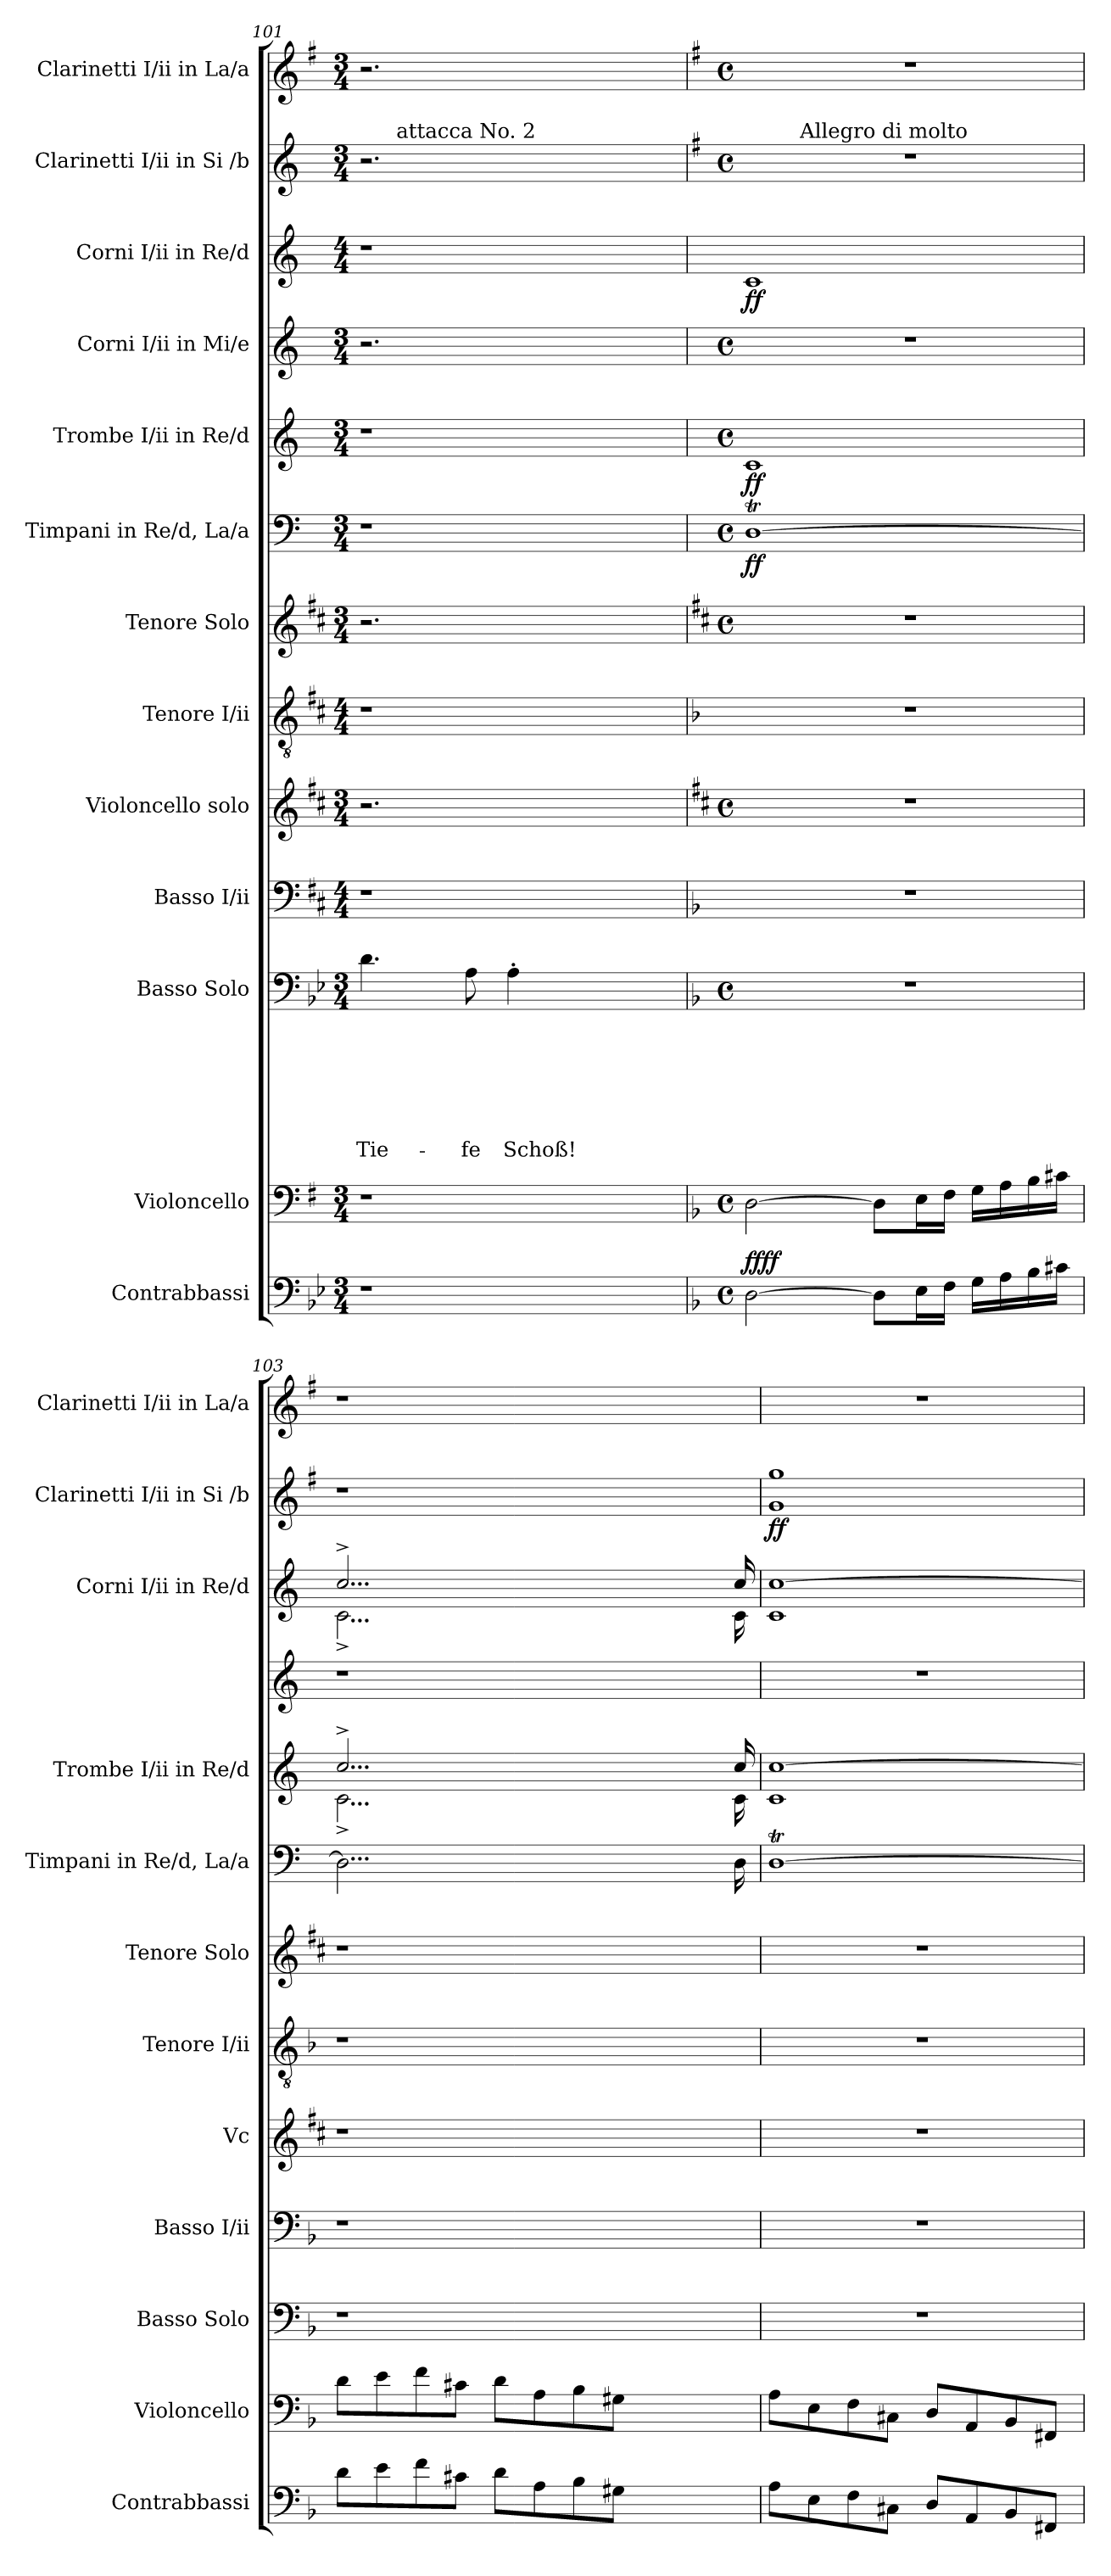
**kern	**dynam	**kern	**kern	**text	**text	**text	**text	**text	**text	**text	**kern	**kern	**kern	**kern	**kern	**dynam	**kern	**dynam	**kern	**kern	**dynam	**kern	**dynam	**kern
*part13	*part13	*part12	*part11	*part11	*part11	*part11	*part11	*part11	*part11	*part11	*part10	*part9	*part8	*part7	*part6	*part6	*part5	*part5	*part4	*part3	*part3	*part2	*part2	*part1
*staff13	*staff13	*staff12	*staff11	*staff11	*staff11	*staff11	*staff11	*staff11	*staff11	*staff11	*staff10	*staff9	*staff8	*staff7	*staff6	*staff6	*staff5	*staff5	*staff4	*staff3	*staff3	*staff2	*staff2	*staff1
*I"Contrabbassi	*	*I"Violoncello	*I"Basso Solo	*	*	*	*	*	*	*	*I"Basso I/ii	*I"Violoncello solo	*I"Tenore I/ii	*I"Tenore Solo	*I"Timpani in Re/d, La/a	*	*I"Trombe I/ii in Re/d	*	*I"Corni I/ii in Mi/e	*I"Corni I/ii in Re/d	*	*I"Clarinetti I/ii in Si /b	*	*I"Clarinetti I/ii in La/a
*I'Contrabbassi	*	*I'Violoncello	*I'Basso Solo	*	*	*	*	*	*	*	*I'Basso I/ii	*I'Vc	*I'Tenore I/ii	*I'Tenore Solo	*I'Timpani in Re/d, La/a	*	*I'Trombe I/ii in Re/d	*	*	*I'Corni I/ii in Re/d	*	*I'Clarinetti I/ii in Si /b	*	*I'Clarinetti I/ii in La/a
*clefF4	*	*clefF4	*clefF4	*	*	*	*	*	*	*	*clefF4	*clefG2	*clefGv2	*clefG2	*clefF4	*	*clefG2	*	*clefG2	*clefG2	*	*clefG2	*	*clefG2
*ITrd7c12	*	*ITrd-2c-3	*ITrd3c5	*	*	*	*	*	*	*	*ITrd-2c-3	*ITrd-2c-3	*ITrd-2c-3	*ITrd-2c-3	*ITrd-3c-5	*	*ITrd-3c-5	*	*ITrd4c7	*ITrd4c7	*	*ITrd1c2	*	*ITrd1c2
*k[b-e-]	*	*k[b-e-]	*k[b-]	*	*	*	*	*	*	*	*k[b-]	*k[b-]	*k[b-]	*k[b-]	*k[b-]	*	*k[b-]	*	*k[b-]	*k[b-]	*	*k[b-e-]	*	*k[b-]
*B-:	*	*B-:	*F:	*	*	*	*	*	*	*	*F:	*F:	*F:	*F:	*F:	*	*F:	*	*F:	*F:	*	*B-:	*	*F:
*M3/4	*	*M3/4	*M3/4	*	*	*	*	*	*	*	*M4/4	*M3/4	*M4/4	*M3/4	*M3/4	*	*M3/4	*	*M3/4	*M4/4	*	*M3/4	*	*M3/4
=101	=101	=101	=101	=101	=101	=101	=101	=101	=101	=101	=101	=101	=101	=101	=101	=101	=101	=101	=101	=101	=101	=101	=101	=101
!LO:N:vis=1	!	!LO:N:vis=1	!	!	!	!	!	!	!	!LO:LY:b	!	!	!	!	!LO:N:vis=1	!	!LO:N:vis=1	!	!	!	!	!LO:N:vis=1	!	!
*	*	*	*	*	*	*	*	*	*	*	*	*	*	*	*	*	*	*	*	*	*	*^	*	*
2.r	.	2.r	4.A\	.	.	.	.	.	.	Tie-	1r	2.r	1r	2.r	2.r	.	2.r	.	2.r	1r	.	2.r	16.ryy	.	2.r
!	!	!	!	!	!	!	!	!	!	!	!	!	!	!	!	!	!	!	!	!	!	!	!LO:TX:a:t=attacca No. 2	!	!
.	.	.	.	.	.	.	.	.	.	.	.	.	.	.	.	.	.	.	.	.	.	.	2ryy	.	.
!	!	!	!	!	!	!	!	!	!	!LO:LY:b	!	!	!	!	!	!	!	!	!	!	!	!	!	!	!
.	.	.	8E\	.	.	.	.	.	.	-fe	.	.	.	.	.	.	.	.	.	.	.	.	.	.	.
!	!	!	!	!	!	!	!	!	!	!LO:LY:b	!	!	!	!	!	!	!	!	!	!	!	!	!	!	!
.	.	.	4E'>\	.	.	.	.	.	.	Schoß!	.	.	.	.	.	.	.	.	.	.	.	.	.	.	.
.	.	.	.	.	.	.	.	.	.	.	.	.	.	.	.	.	.	.	.	.	.	.	4ryy	.	.
4ryy	.	4ryy	4ryy	.	.	.	.	.	.	.	.	4ryy	.	4ryy	4ryy	.	4ryy	.	4ryy	.	.	4ryy	.	.	4ryy
.	.	.	.	.	.	.	.	.	.	.	.	.	.	.	.	.	.	.	.	.	.	.	8ryy	.	.
.	.	.	.	.	.	.	.	.	.	.	.	.	.	.	.	.	.	.	.	.	.	.	32ryy	.	.
!!LO:PB:g=z
=102	=102	=102	=102	=102	=102	=102	=102	=102	=102	=102	=102	=102	=102	=102	=102	=102	=102	=102	=102	=102	=102	=102	=102	=102	=102
*k[b-]	*	*k[b-e-a-d-]	*k[]	*	*	*	*	*	*	*	*k[b-e-a-d-]	*	*k[b-e-a-d-]	*	*	*	*	*	*	*	*	*k[b-]	*	*	*
*F:	*	*A-:	*C:	*	*	*	*	*	*	*	*A-:	*	*A-:	*	*	*	*	*	*	*	*	*F:	*	*	*
*M4/4	*	*M4/4	*M4/4	*	*	*	*	*	*	*	*	*M4/4	*	*M4/4	*M4/4	*	*M4/4	*	*M4/4	*	*	*M4/4	*	*	*M4/4
*met(c)	*	*met(c)	*met(c)	*	*	*	*	*	*	*	*	*met(c)	*	*met(c)	*met(c)	*	*met(c)	*	*met(c)	*	*	*met(c)	*	*	*met(c)
!	!LO:DY:a	!	!	!	!	!	!	!	!	!	!	!	!	!	!	!	!	!	!	!	!	!	!	!	!
!	!LO:DY:n=1:b	!	!	!	!	!	!	!	!	!	!	!	!	!	!	!LO:DY:b	!	!LO:DY:b	!	!	!LO:DY:b	!	!	!	!
[>2DD\	ff ff	[>2F\	1r	.	.	.	.	.	.	.	1r	1r	1r	1r	[>1GT	ff	1f	ff	1r	1F	ff	1r	8.ryy	.	1r
!	!	!	!	!	!	!	!	!	!	!	!	!	!	!	!	!	!	!	!	!	!	!	!LO:TX:a:t=Allegro di molto	!	!
.	.	.	.	.	.	.	.	.	.	.	.	.	.	.	.	.	.	.	.	.	.	.	2ryy	.	.
8DD\L]	.	8F\L]	.	.	.	.	.	.	.	.	.	.	.	.	.	.	.	.	.	.	.	.	.	.	.
16EE\L	.	16G\L	.	.	.	.	.	.	.	.	.	.	.	.	.	.	.	.	.	.	.	.	.	.	.
16FF\JJ	.	16A-\JJ	.	.	.	.	.	.	.	.	.	.	.	.	.	.	.	.	.	.	.	.	4ryy	.	.
16GG\LL	.	16B-\LL	.	.	.	.	.	.	.	.	.	.	.	.	.	.	.	.	.	.	.	.	.	.	.
16AA\	.	16c\	.	.	.	.	.	.	.	.	.	.	.	.	.	.	.	.	.	.	.	.	.	.	.
16BB-\	.	16d-\	.	.	.	.	.	.	.	.	.	.	.	.	.	.	.	.	.	.	.	.	.	.	.
16C#X\JJ	.	16en\JJ	.	.	.	.	.	.	.	.	.	.	.	.	.	.	.	.	.	.	.	.	16ryy	.	.
*	*	*	*	*	*	*	*	*	*	*	*	*	*	*	*	*	*	*	*	*	*	*v	*v	*	*
=103	=103	=103	=103	=103	=103	=103	=103	=103	=103	=103	=103	=103	=103	=103	=103	=103	=103	=103	=103	=103	=103	=103	=103	=103
*	*	*	*	*	*	*	*	*	*	*	*	*	*	*	*	*	*^	*	*	*^	*	*	*	*
8D\L	.	8f\L	1r	.	.	.	.	.	.	.	1r	1r	1r	1r	2...G\]	.	2...ff^>/	2...f^<\	.	1r	2...f^>/	2...F^<\	.	1r	.	1r
8E\	.	8g\	.	.	.	.	.	.	.	.	.	.	.	.	.	.	.	.	.	.	.	.	.	.	.	.
8F\	.	8a-\	.	.	.	.	.	.	.	.	.	.	.	.	.	.	.	.	.	.	.	.	.	.	.	.
8C#X\J	.	8en\J	.	.	.	.	.	.	.	.	.	.	.	.	.	.	.	.	.	.	.	.	.	.	.	.
8D\L	.	8f\L	.	.	.	.	.	.	.	.	.	.	.	.	.	.	.	.	.	.	.	.	.	.	.	.
8AA\	.	8c\	.	.	.	.	.	.	.	.	.	.	.	.	.	.	.	.	.	.	.	.	.	.	.	.
8BB-\	.	8d-\	.	.	.	.	.	.	.	.	.	.	.	.	.	.	.	.	.	.	.	.	.	.	.	.
8GG#X\J	.	8Bn\J	.	.	.	.	.	.	.	.	.	.	.	.	.	.	.	.	.	.	.	.	.	.	.	.
.	.	.	.	.	.	.	.	.	.	.	.	.	.	.	4.ryy	.	4.ryy	4.ryy	.	.	4.ryy	4.ryy	.	.	.	.
4.ryy	.	4.ryy	4.ryy	.	.	.	.	.	.	.	4.ryy	4.ryy	4.ryy	4.ryy	.	.	.	.	.	4.ryy	.	.	.	4.ryy	.	4.ryy
.	.	.	.	.	.	.	.	.	.	.	.	.	.	.	16G\	.	16ff/	16f\	.	.	16f/	16F\	.	.	.	.
=104	=104	=104	=104	=104	=104	=104	=104	=104	=104	=104	=104	=104	=104	=104	=104	=104	=104	=104	=104	=104	=104	=104	=104	=104	=104	=104
!	!	!	!	!	!	!	!	!	!	!	!	!	!	!	!	!	!	!	!	!	!	!	!	!	!LO:DY:b	!
*	*	*	*	*	*	*	*	*	*	*	*	*	*	*	*	*	*v	*v	*	*	*v	*v	*	*	*	*
8AA\L	.	8c\L	1r	.	.	.	.	.	.	.	1r	1r	1r	1r	[>1GT	.	1f [>1ff	.	1r	1F [>1f	.	1f 1ff	ff	1r
8EE\	.	8G\	.	.	.	.	.	.	.	.	.	.	.	.	.	.	.	.	.	.	.	.	.	.
8FF\	.	8A-\	.	.	.	.	.	.	.	.	.	.	.	.	.	.	.	.	.	.	.	.	.	.
8CC#X\J	.	8En\J	.	.	.	.	.	.	.	.	.	.	.	.	.	.	.	.	.	.	.	.	.	.
8DD/L	.	8F/L	.	.	.	.	.	.	.	.	.	.	.	.	.	.	.	.	.	.	.	.	.	.
8AAA/	.	8C/	.	.	.	.	.	.	.	.	.	.	.	.	.	.	.	.	.	.	.	.	.	.
8BBB-/	.	8D-/	.	.	.	.	.	.	.	.	.	.	.	.	.	.	.	.	.	.	.	.	.	.
8FFF#X/J	.	8AAn/J	.	.	.	.	.	.	.	.	.	.	.	.	.	.	.	.	.	.	.	.	.	.
=	=	=	=	=	=	=	=	=	=	=	=	=	=	=	=	=	=	=	=	=	=	=	=	=
*-	*-	*-	*-	*-	*-	*-	*-	*-	*-	*-	*-	*-	*-	*-	*-	*-	*-	*-	*-	*-	*-	*-	*-	*-
